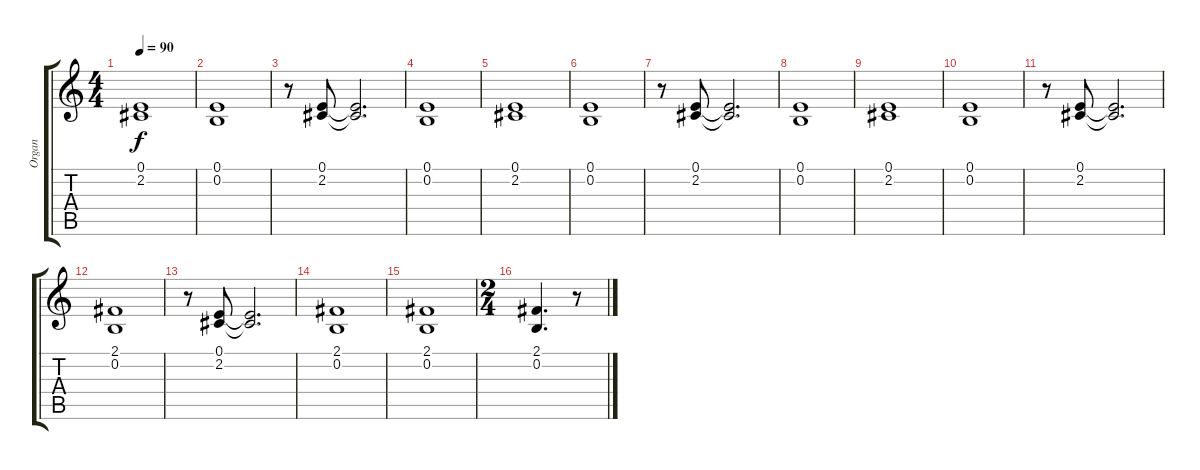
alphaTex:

\track ("Organ" "Organ") {instrument percussiveorgan}
\staff {score tabs}
\tuning (E4 B3 G3 D3 A2 E2) {hide}
\ts (4 4)
\tempo 90
\clef g2
\ks c
(0.1 2.2).1{dy f} |
(0.1 0.2).1 |
r.8 (0.1 2.2).8 (0.1{t} 2.2{t}).2{d} |
(0.1 0.2).1 |
(0.1 2.2).1 |
(0.1 0.2).1 |
r.8 (0.1 2.2).8 (0.1{t} 2.2{t}).2{d} |
(0.1 0.2).1 |
(0.1 2.2).1 |
(0.1 0.2).1 |
r.8 (0.1 2.2).8 (0.1{t} 2.2{t}).2{d} |
(2.1 0.2).1 |
r.8 (0.1 2.2).8 (0.1{t} 2.2{t}).2{d} |
(2.1 0.2).1 |
(2.1 0.2).1 |
\ts (2 4)
(2.1 0.2).4{d} r.8
